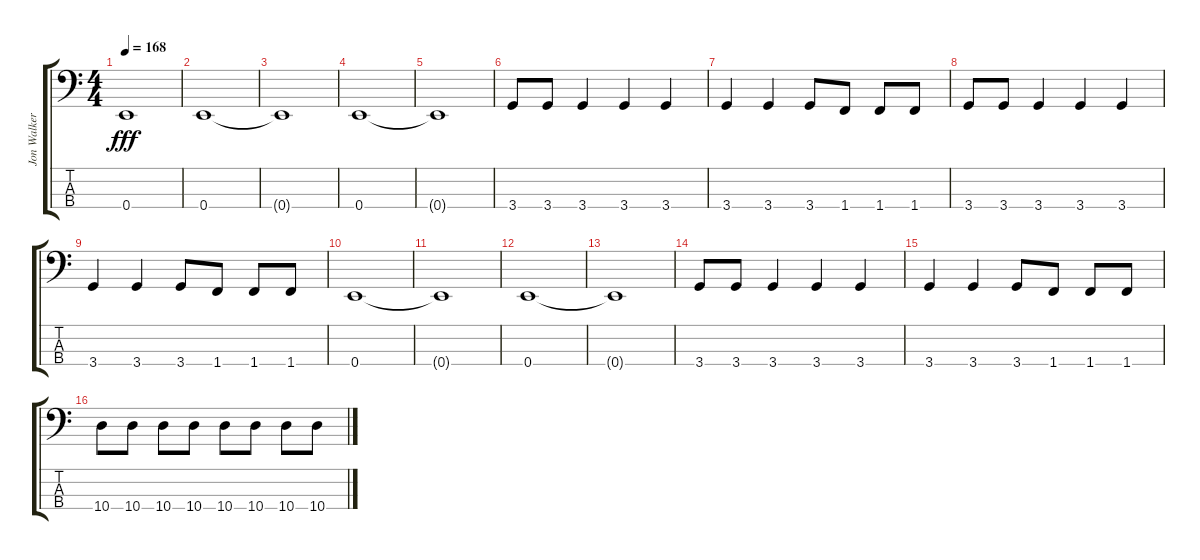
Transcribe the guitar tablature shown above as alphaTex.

\track ("Jon Walker" "Jon Walker") {instrument electricbasspick}
\staff {score tabs}
\tuning (G2 D2 A1 E1) {hide}
\ts (4 4)
\tempo 168
\clef f4
\ks c
0.4.1{dy fff} |
0.4.1 |
0.4{t}.1 |
0.4.1 |
0.4{t}.1 |
3.4.8 3.4.8 3.4.4 3.4.4 3.4.4 |
3.4.4 3.4.4 3.4.8 1.4.8 1.4.8 1.4.8 |
3.4.8 3.4.8 3.4.4 3.4.4 3.4.4 |
3.4.4 3.4.4 3.4.8 1.4.8 1.4.8 1.4.8 |
0.4.1 |
0.4{t}.1 |
0.4.1 |
0.4{t}.1 |
3.4.8 3.4.8 3.4.4 3.4.4 3.4.4 |
3.4.4 3.4.4 3.4.8 1.4.8 1.4.8 1.4.8 |
10.4.8 10.4.8 10.4.8 10.4.8 10.4.8 10.4.8 10.4.8 10.4.8
